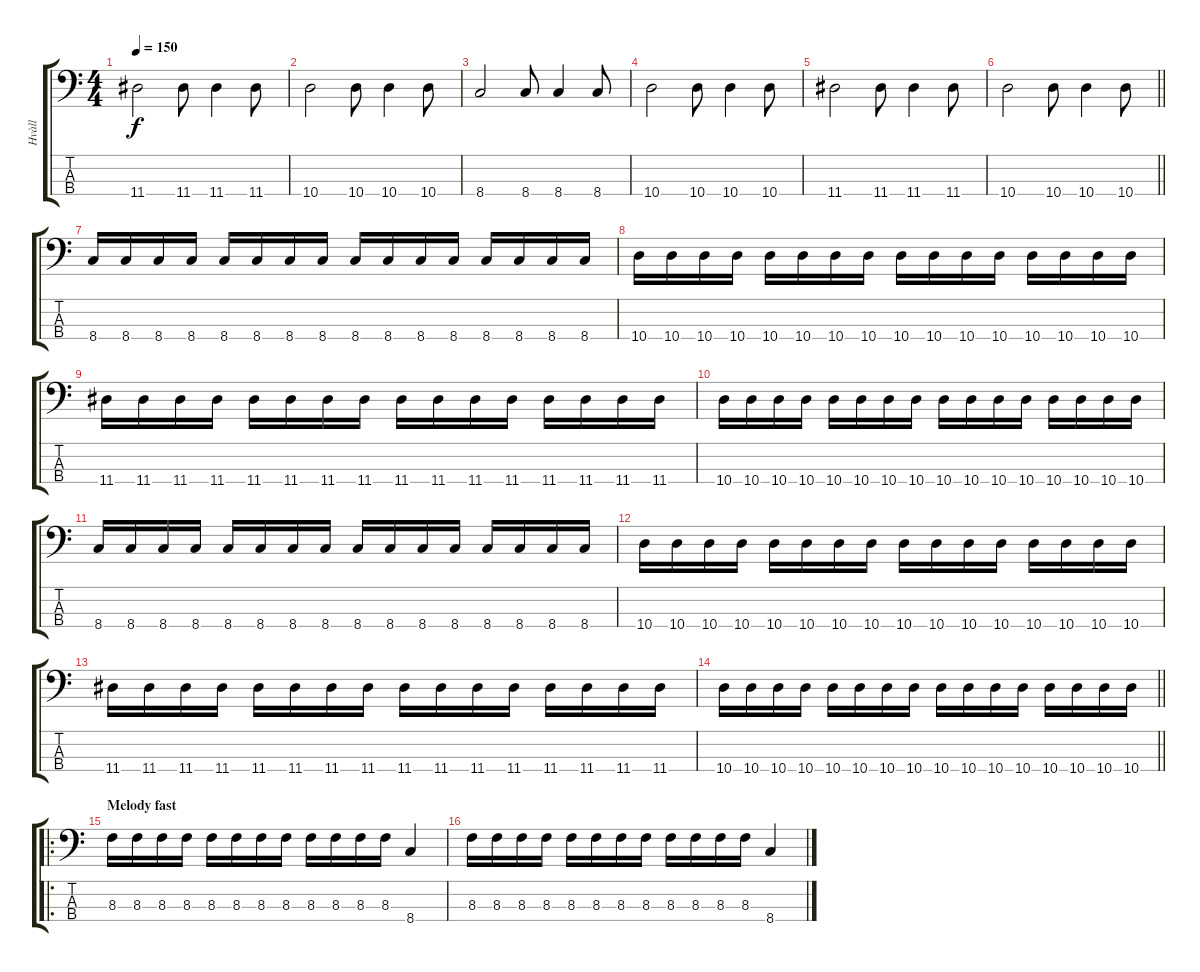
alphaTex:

\track ("Hvàll" "Hvàll") {instrument electricbassfinger}
\staff {score tabs}
\tuning (G2 D2 A1 E1) {hide}
\ts (4 4)
\tempo 150
\clef f4
\ks c
11.4.2{dy f} 11.4.8 11.4.4 11.4.8 |
10.4.2 10.4.8 10.4.4 10.4.8 |
8.4.2 8.4.8 8.4.4 8.4.8 |
10.4.2 10.4.8 10.4.4 10.4.8 |
11.4.2 11.4.8 11.4.4 11.4.8 |
\barLineRight lightlight
10.4.2 10.4.8 10.4.4 10.4.8 |
8.4.16 8.4.16 8.4.16 8.4.16 8.4.16 8.4.16 8.4.16 8.4.16 8.4.16 8.4.16 8.4.16 8.4.16 8.4.16 8.4.16 8.4.16 8.4.16 |
10.4.16 10.4.16 10.4.16 10.4.16 10.4.16 10.4.16 10.4.16 10.4.16 10.4.16 10.4.16 10.4.16 10.4.16 10.4.16 10.4.16 10.4.16 10.4.16 |
11.4.16 11.4.16 11.4.16 11.4.16 11.4.16 11.4.16 11.4.16 11.4.16 11.4.16 11.4.16 11.4.16 11.4.16 11.4.16 11.4.16 11.4.16 11.4.16 |
10.4.16 10.4.16 10.4.16 10.4.16 10.4.16 10.4.16 10.4.16 10.4.16 10.4.16 10.4.16 10.4.16 10.4.16 10.4.16 10.4.16 10.4.16 10.4.16 |
8.4.16 8.4.16 8.4.16 8.4.16 8.4.16 8.4.16 8.4.16 8.4.16 8.4.16 8.4.16 8.4.16 8.4.16 8.4.16 8.4.16 8.4.16 8.4.16 |
10.4.16 10.4.16 10.4.16 10.4.16 10.4.16 10.4.16 10.4.16 10.4.16 10.4.16 10.4.16 10.4.16 10.4.16 10.4.16 10.4.16 10.4.16 10.4.16 |
11.4.16 11.4.16 11.4.16 11.4.16 11.4.16 11.4.16 11.4.16 11.4.16 11.4.16 11.4.16 11.4.16 11.4.16 11.4.16 11.4.16 11.4.16 11.4.16 |
\barLineRight lightlight
10.4.16 10.4.16 10.4.16 10.4.16 10.4.16 10.4.16 10.4.16 10.4.16 10.4.16 10.4.16 10.4.16 10.4.16 10.4.16 10.4.16 10.4.16 10.4.16 |
\ro
\section ("" "Melody fast")
8.3.16 8.3.16 8.3.16 8.3.16 8.3.16 8.3.16 8.3.16 8.3.16 8.3.16 8.3.16 8.3.16 8.3.16 8.4.4 |
8.3.16 8.3.16 8.3.16 8.3.16 8.3.16 8.3.16 8.3.16 8.3.16 8.3.16 8.3.16 8.3.16 8.3.16 8.4.4
